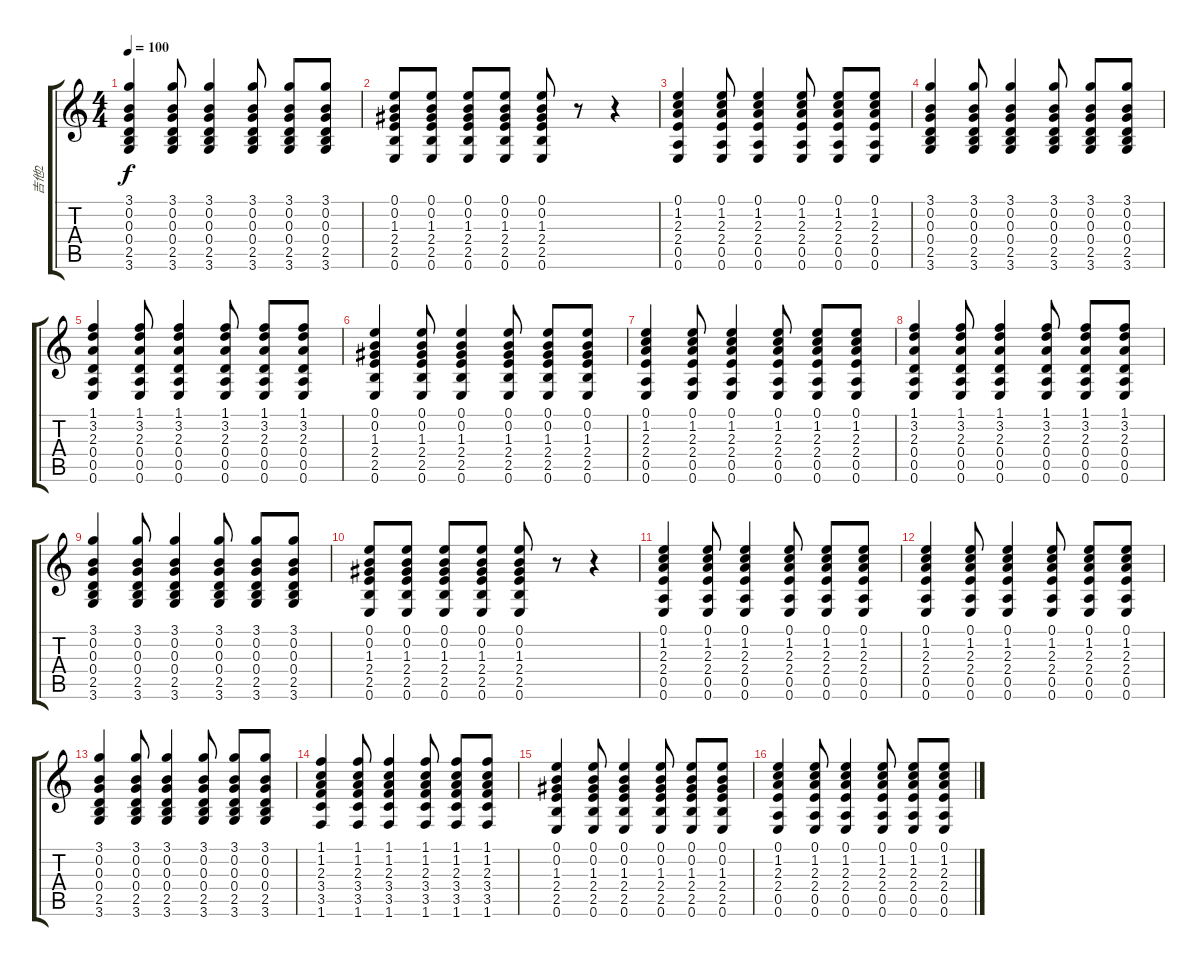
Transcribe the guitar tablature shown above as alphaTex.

\track ("吉他2" "吉他2") {instrument acousticguitarsteel}
\staff {score tabs}
\tuning (E4 B3 G3 D3 A2 E2) {hide}
\ts (4 4)
\tempo 100
\clef g2
\ks c
(3.1 0.2 0.3 0.4 2.5 3.6).4{dy f} (3.1 0.2 0.3 0.4 2.5 3.6).8 (3.1 0.2 0.3 0.4 2.5 3.6).4 (3.1 0.2 0.3 0.4 2.5 3.6).8 (3.1 0.2 0.3 0.4 2.5 3.6).8 (3.1 0.2 0.3 0.4 2.5 3.6).8 |
(0.1 0.2 1.3 2.4 2.5 0.6).8 (0.1 0.2 1.3 2.4 2.5 0.6).8 (0.1 0.2 1.3 2.4 2.5 0.6).8 (0.1 0.2 1.3 2.4 2.5 0.6).8 (0.1 0.2 1.3 2.4 2.5 0.6).8 r.8 r.4 |
(0.1 1.2 2.3 2.4 0.5 0.6).4 (0.1 1.2 2.3 2.4 0.5 0.6).8 (0.1 1.2 2.3 2.4 0.5 0.6).4 (0.1 1.2 2.3 2.4 0.5 0.6).8 (0.1 1.2 2.3 2.4 0.5 0.6).8 (0.1 1.2 2.3 2.4 0.5 0.6).8 |
(3.1 0.2 0.3 0.4 2.5 3.6).4 (3.1 0.2 0.3 0.4 2.5 3.6).8 (3.1 0.2 0.3 0.4 2.5 3.6).4 (3.1 0.2 0.3 0.4 2.5 3.6).8 (3.1 0.2 0.3 0.4 2.5 3.6).8 (3.1 0.2 0.3 0.4 2.5 3.6).8 |
(1.1 3.2 2.3 0.4 0.5 0.6).4 (1.1 3.2 2.3 0.4 0.5 0.6).8 (1.1 3.2 2.3 0.4 0.5 0.6).4 (1.1 3.2 2.3 0.4 0.5 0.6).8 (1.1 3.2 2.3 0.4 0.5 0.6).8 (1.1 3.2 2.3 0.4 0.5 0.6).8 |
(0.1 0.2 1.3 2.4 2.5 0.6).4 (0.1 0.2 1.3 2.4 2.5 0.6).8 (0.1 0.2 1.3 2.4 2.5 0.6).4 (0.1 0.2 1.3 2.4 2.5 0.6).8 (0.1 0.2 1.3 2.4 2.5 0.6).8 (0.1 0.2 1.3 2.4 2.5 0.6).8 |
(0.1 1.2 2.3 2.4 0.5 0.6).4 (0.1 1.2 2.3 2.4 0.5 0.6).8 (0.1 1.2 2.3 2.4 0.5 0.6).4 (0.1 1.2 2.3 2.4 0.5 0.6).8 (0.1 1.2 2.3 2.4 0.5 0.6).8 (0.1 1.2 2.3 2.4 0.5 0.6).8 |
(1.1 3.2 2.3 0.4 0.5 0.6).4 (1.1 3.2 2.3 0.4 0.5 0.6).8 (1.1 3.2 2.3 0.4 0.5 0.6).4 (1.1 3.2 2.3 0.4 0.5 0.6).8 (1.1 3.2 2.3 0.4 0.5 0.6).8 (1.1 3.2 2.3 0.4 0.5 0.6).8 |
(3.1 0.2 0.3 0.4 2.5 3.6).4 (3.1 0.2 0.3 0.4 2.5 3.6).8 (3.1 0.2 0.3 0.4 2.5 3.6).4 (3.1 0.2 0.3 0.4 2.5 3.6).8 (3.1 0.2 0.3 0.4 2.5 3.6).8 (3.1 0.2 0.3 0.4 2.5 3.6).8 |
(0.1 0.2 1.3 2.4 2.5 0.6).8 (0.1 0.2 1.3 2.4 2.5 0.6).8 (0.1 0.2 1.3 2.4 2.5 0.6).8 (0.1 0.2 1.3 2.4 2.5 0.6).8 (0.1 0.2 1.3 2.4 2.5 0.6).8 r.8 r.4 |
(0.1 1.2 2.3 2.4 0.5 0.6).4 (0.1 1.2 2.3 2.4 0.5 0.6).8 (0.1 1.2 2.3 2.4 0.5 0.6).4 (0.1 1.2 2.3 2.4 0.5 0.6).8 (0.1 1.2 2.3 2.4 0.5 0.6).8 (0.1 1.2 2.3 2.4 0.5 0.6).8 |
(0.1 1.2 2.3 2.4 0.5 0.6).4 (0.1 1.2 2.3 2.4 0.5 0.6).8 (0.1 1.2 2.3 2.4 0.5 0.6).4 (0.1 1.2 2.3 2.4 0.5 0.6).8 (0.1 1.2 2.3 2.4 0.5 0.6).8 (0.1 1.2 2.3 2.4 0.5 0.6).8 |
(3.1 0.2 0.3 0.4 2.5 3.6).4 (3.1 0.2 0.3 0.4 2.5 3.6).8 (3.1 0.2 0.3 0.4 2.5 3.6).4 (3.1 0.2 0.3 0.4 2.5 3.6).8 (3.1 0.2 0.3 0.4 2.5 3.6).8 (3.1 0.2 0.3 0.4 2.5 3.6).8 |
(1.1 1.2 2.3 3.4 3.5 1.6).4 (1.1 1.2 2.3 3.4 3.5 1.6).8 (1.1 1.2 2.3 3.4 3.5 1.6).4 (1.1 1.2 2.3 3.4 3.5 1.6).8 (1.1 1.2 2.3 3.4 3.5 1.6).8 (1.1 1.2 2.3 3.4 3.5 1.6).8 |
(0.1 0.2 1.3 2.4 2.5 0.6).4 (0.1 0.2 1.3 2.4 2.5 0.6).8 (0.1 0.2 1.3 2.4 2.5 0.6).4 (0.1 0.2 1.3 2.4 2.5 0.6).8 (0.1 0.2 1.3 2.4 2.5 0.6).8 (0.1 0.2 1.3 2.4 2.5 0.6).8 |
(0.1 1.2 2.3 2.4 0.5 0.6).4 (0.1 1.2 2.3 2.4 0.5 0.6).8 (0.1 1.2 2.3 2.4 0.5 0.6).4 (0.1 1.2 2.3 2.4 0.5 0.6).8 (0.1 1.2 2.3 2.4 0.5 0.6).8 (0.1 1.2 2.3 2.4 0.5 0.6).8
